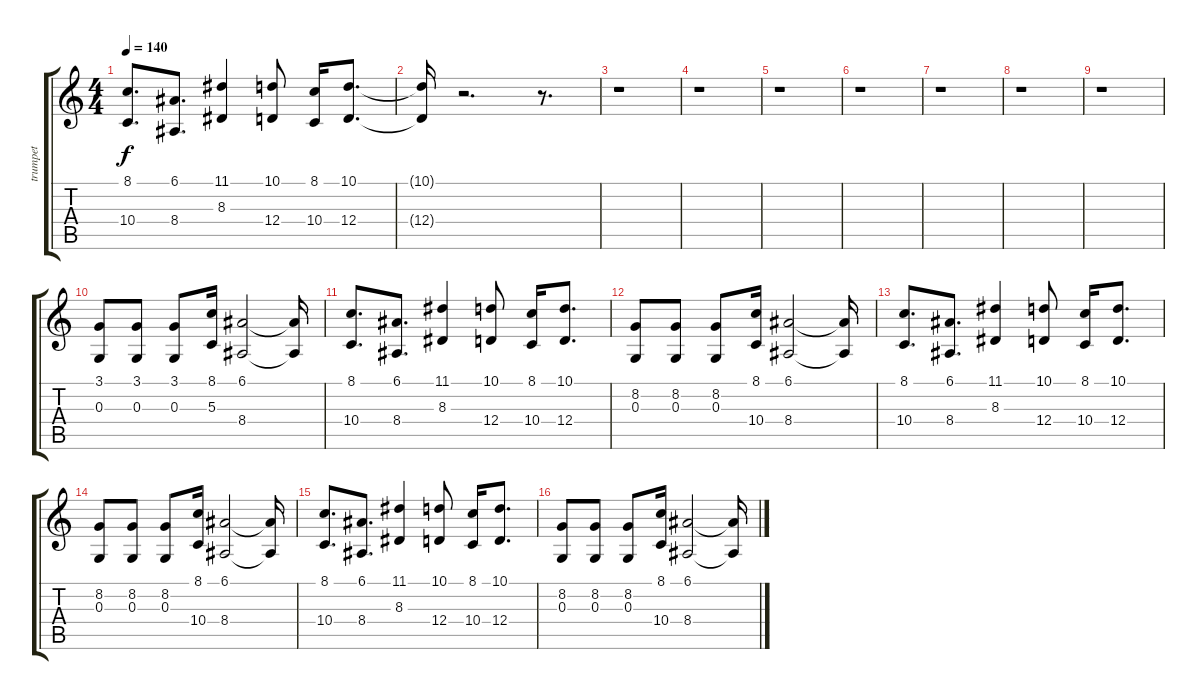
\track ("trumpet" "trumpet") {instrument trombone}
\staff {score tabs}
\tuning (E4 B3 G3 D3 A2 E2) {hide}
\ts (4 4)
\tempo 140
\clef g2
\ks c
(8.1 10.4).8{d dy f} (6.1 8.4).8{d} (11.1 8.3).4 (10.1 12.4).8 (8.1 10.4).16 (10.1 12.4).8{d} |
(10.1{t} 12.4{t}).16 r.2{d} r.8{d} |
r.1 |
r.1 |
r.1 |
r.1 |
r.1 |
r.1 |
r.1 |
(3.1 0.3).8 (3.1 0.3).8 (3.1 0.3).8 (8.1 5.3).16 (6.1 8.4).2 (6.1{t} 8.4{t}).16 |
(8.1 10.4).8{d} (6.1 8.4).8{d} (11.1 8.3).4 (10.1 12.4).8 (8.1 10.4).16 (10.1 12.4).8{d} |
(8.2 0.3).8 (8.2 0.3).8 (8.2 0.3).8 (8.1 10.4).16 (6.1 8.4).2 (6.1{t} 8.4{t}).16 |
(8.1 10.4).8{d} (6.1 8.4).8{d} (11.1 8.3).4 (10.1 12.4).8 (8.1 10.4).16 (10.1 12.4).8{d} |
(8.2 0.3).8 (8.2 0.3).8 (8.2 0.3).8 (8.1 10.4).16 (6.1 8.4).2 (6.1{t} 8.4{t}).16 |
(8.1 10.4).8{d} (6.1 8.4).8{d} (11.1 8.3).4 (10.1 12.4).8 (8.1 10.4).16 (10.1 12.4).8{d} |
(8.2 0.3).8 (8.2 0.3).8 (8.2 0.3).8 (8.1 10.4).16 (6.1 8.4).2 (6.1{t} 8.4{t}).16
